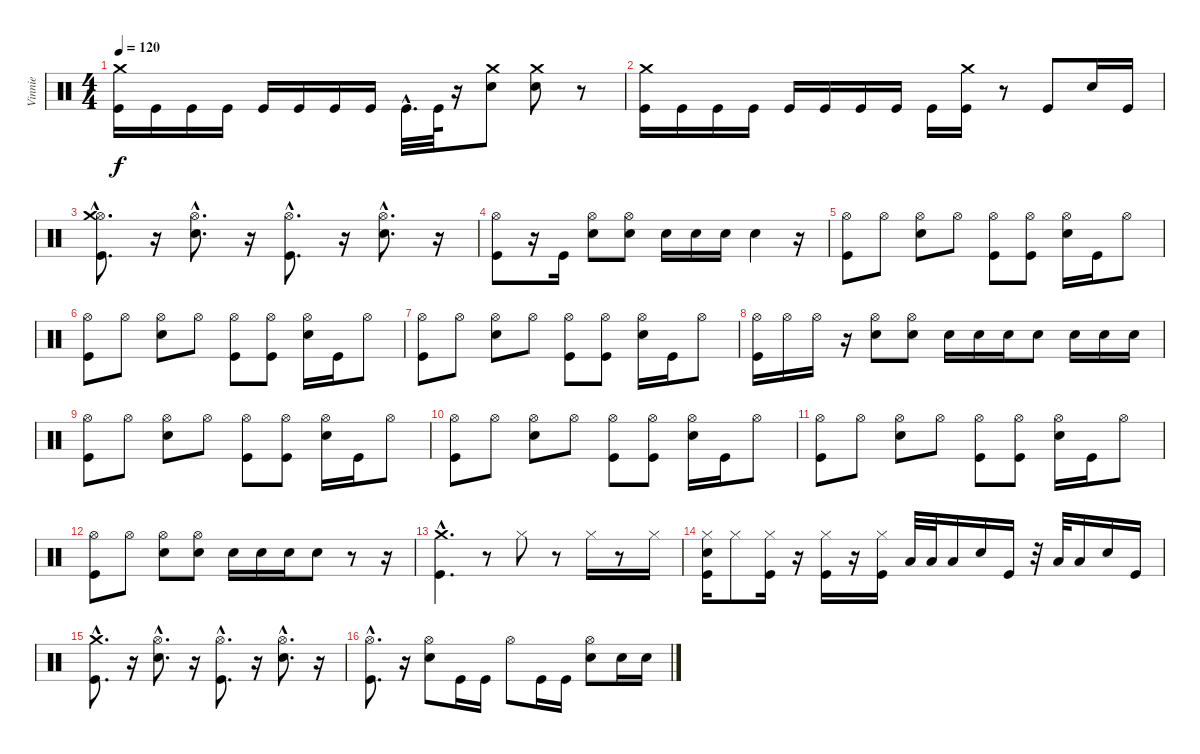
\track ("Vinnie" "Vinnie") {instrument percussion}
\staff {score}
\articulation defaults
\ts (4 4)
\tempo 120
\clef neutral
\ks c
("Kick (hit)" "Crash medium (hit)").16{dy f} "Kick (hit)".16 "Kick (hit)".16 "Kick (hit)".16 "Kick (hit)".16 "Kick (hit)".16 "Kick (hit)".16 "Kick (hit)".16 "Kick (hit)"{hac}.32{d} "Kick (hit)".64 r.16 ("Crash medium (hit)" "Electric Snare (hit)").8 ("Crash medium (hit)" "Electric Snare (hit)").8 r.8 |
("Kick (hit)" "Crash medium (hit)").16 "Kick (hit)".16 "Kick (hit)".16 "Kick (hit)".16 "Kick (hit)".16 "Kick (hit)".16 "Kick (hit)".16 "Kick (hit)".16 "Kick (hit)".16 ("Kick (hit)" "Crash medium (hit)").16 r.8 "Kick (hit)".8 "Electric Snare (hit)".16 "Kick (hit)".16 |
("Hi-Hat (open)"{hac} "Kick (hit)"{hac} "Crash medium (hit)"{hac}).8{d} r.16 ("Hi-Hat (open)"{hac} "Electric Snare (hit)"{hac}).8{d} r.16 ("Hi-Hat (open)"{hac} "Kick (hit)"{hac}).8{d} r.16 ("Hi-Hat (open)"{hac} "Electric Snare (hit)"{hac}).8{d} r.16 |
("Hi-Hat (open)" "Kick (hit)").8 r.16 "Kick (hit)".16 ("Hi-Hat (open)" "Electric Snare (hit)").8 ("Hi-Hat (open)" "Electric Snare (hit)").8 "Electric Snare (hit)".16 "Electric Snare (hit)".16 "Electric Snare (hit)".16 "Electric Snare (hit)".4 r.16 |
("Hi-Hat (open)" "Kick (hit)").8 "Hi-Hat (open)".8 ("Hi-Hat (open)" "Electric Snare (hit)").8 "Hi-Hat (open)".8 ("Hi-Hat (open)" "Kick (hit)").8 ("Hi-Hat (open)" "Kick (hit)").8 ("Hi-Hat (open)" "Electric Snare (hit)").16 "Kick (hit)".16 "Hi-Hat (open)".8 |
("Hi-Hat (open)" "Kick (hit)").8 "Hi-Hat (open)".8 ("Hi-Hat (open)" "Electric Snare (hit)").8 "Hi-Hat (open)".8 ("Hi-Hat (open)" "Kick (hit)").8 ("Hi-Hat (open)" "Kick (hit)").8 ("Hi-Hat (open)" "Electric Snare (hit)").16 "Kick (hit)".16 "Hi-Hat (open)".8 |
("Hi-Hat (open)" "Kick (hit)").8 "Hi-Hat (open)".8 ("Hi-Hat (open)" "Electric Snare (hit)").8 "Hi-Hat (open)".8 ("Hi-Hat (open)" "Kick (hit)").8 ("Hi-Hat (open)" "Kick (hit)").8 ("Hi-Hat (open)" "Electric Snare (hit)").16 "Kick (hit)".16 "Hi-Hat (open)".8 |
("Hi-Hat (open)" "Kick (hit)").16 "Hi-Hat (open)".16 "Hi-Hat (open)".16 r.16 ("Hi-Hat (open)" "Electric Snare (hit)").8 ("Hi-Hat (open)" "Electric Snare (hit)").8 "Electric Snare (hit)".16 "Electric Snare (hit)".16 "Electric Snare (hit)".16 "Electric Snare (hit)".8 "Electric Snare (hit)".16 "Electric Snare (hit)".16 "Electric Snare (hit)".16 |
("Hi-Hat (open)" "Kick (hit)").8 "Hi-Hat (open)".8 ("Hi-Hat (open)" "Electric Snare (hit)").8 "Hi-Hat (open)".8 ("Hi-Hat (open)" "Kick (hit)").8 ("Hi-Hat (open)" "Kick (hit)").8 ("Hi-Hat (open)" "Electric Snare (hit)").16 "Kick (hit)".16 "Hi-Hat (open)".8 |
("Hi-Hat (open)" "Kick (hit)").8 "Hi-Hat (open)".8 ("Hi-Hat (open)" "Electric Snare (hit)").8 "Hi-Hat (open)".8 ("Hi-Hat (open)" "Kick (hit)").8 ("Hi-Hat (open)" "Kick (hit)").8 ("Hi-Hat (open)" "Electric Snare (hit)").16 "Kick (hit)".16 "Hi-Hat (open)".8 |
("Hi-Hat (open)" "Kick (hit)").8 "Hi-Hat (open)".8 ("Hi-Hat (open)" "Electric Snare (hit)").8 "Hi-Hat (open)".8 ("Hi-Hat (open)" "Kick (hit)").8 ("Hi-Hat (open)" "Kick (hit)").8 ("Hi-Hat (open)" "Electric Snare (hit)").16 "Kick (hit)".16 "Hi-Hat (open)".8 |
("Hi-Hat (open)" "Kick (hit)").8 "Hi-Hat (open)".8 ("Hi-Hat (open)" "Electric Snare (hit)").8 ("Hi-Hat (open)" "Electric Snare (hit)").8 "Electric Snare (hit)".16 "Electric Snare (hit)".16 "Electric Snare (hit)".16 "Electric Snare (hit)".8 r.8 r.16 |
("Kick (hit)"{hac} "Crash medium (hit)"{hac}).4{d} r.8 "Hi-Hat (closed)".8 r.8 "Hi-Hat (closed)".16 r.8 "Hi-Hat (closed)".16 |
("Electric Snare (hit)" "Kick (hit)" "Hi-Hat (closed)").16 "Hi-Hat (closed)".8 ("Kick (hit)" "Hi-Hat (closed)").16 r.16 ("Kick (hit)" "Hi-Hat (closed)").16 r.16 ("Kick (hit)" "Hi-Hat (closed)").16 "Low Tom (hit)".32 "Low Tom (hit)".32 "Low Tom (hit)".16 "Electric Snare (hit)".16 "Kick (hit)".16 r.32 "Low Tom (hit)".32 "Low Tom (hit)".16 "Electric Snare (hit)".16 "Kick (hit)".16 |
("Kick (hit)"{hac} "Crash medium (hit)"{hac}).8{d} r.16 ("Hi-Hat (open)"{hac} "Electric Snare (hit)"{hac}).8{d} r.16 ("Hi-Hat (open)"{hac} "Kick (hit)"{hac}).8{d} r.16 ("Hi-Hat (open)"{hac} "Electric Snare (hit)"{hac}).8{d} r.16 |
("Hi-Hat (open)"{hac} "Kick (hit)"{hac}).8{d} r.16 ("Hi-Hat (open)" "Electric Snare (hit)").8 "Kick (hit)".16 "Kick (hit)".16 "Hi-Hat (open)".8 "Kick (hit)".16 "Kick (hit)".16 ("Hi-Hat (open)" "Electric Snare (hit)").8 "Electric Snare (hit)".16 "Electric Snare (hit)".16
